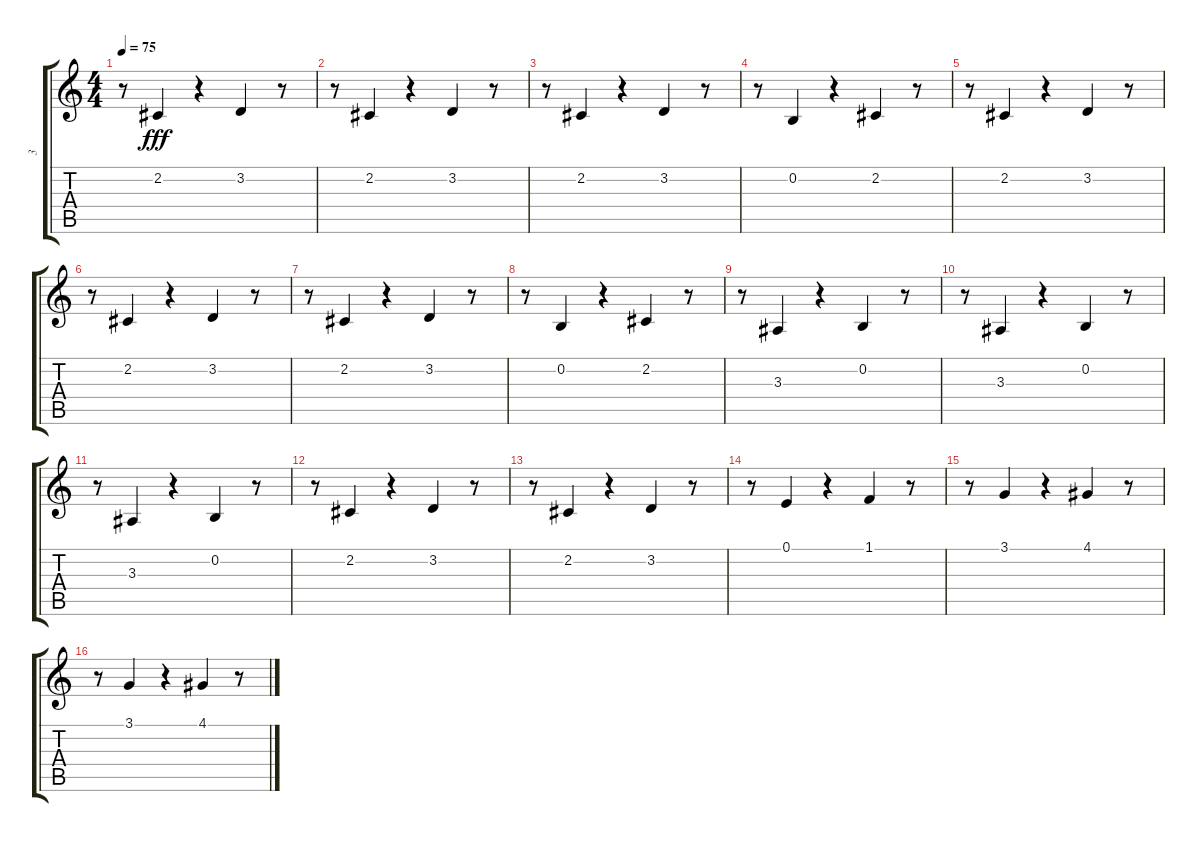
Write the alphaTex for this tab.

\track ("3" "3") {instrument orchestralharp}
\staff {score tabs}
\tuning (E4 B3 G3 D3 A2 E2) {hide}
\ts (4 4)
\tempo 75
\clef g2
\ks c
r.8{dy fff} 2.2.4 r.4 3.2.4 r.8 |
r.8 2.2.4 r.4 3.2.4 r.8 |
r.8 2.2.4 r.4 3.2.4 r.8 |
r.8 0.2.4 r.4 2.2.4 r.8 |
r.8 2.2.4 r.4 3.2.4 r.8 |
r.8 2.2.4 r.4 3.2.4 r.8 |
r.8 2.2.4 r.4 3.2.4 r.8 |
r.8 0.2.4 r.4 2.2.4 r.8 |
r.8 3.3.4 r.4 0.2.4 r.8 |
r.8 3.3.4 r.4 0.2.4 r.8 |
r.8 3.3.4 r.4 0.2.4 r.8 |
r.8 2.2.4 r.4 3.2.4 r.8 |
r.8 2.2.4 r.4 3.2.4 r.8 |
r.8 0.1.4 r.4 1.1.4 r.8 |
r.8 3.1.4 r.4 4.1.4 r.8 |
r.8 3.1.4 r.4 4.1.4 r.8
